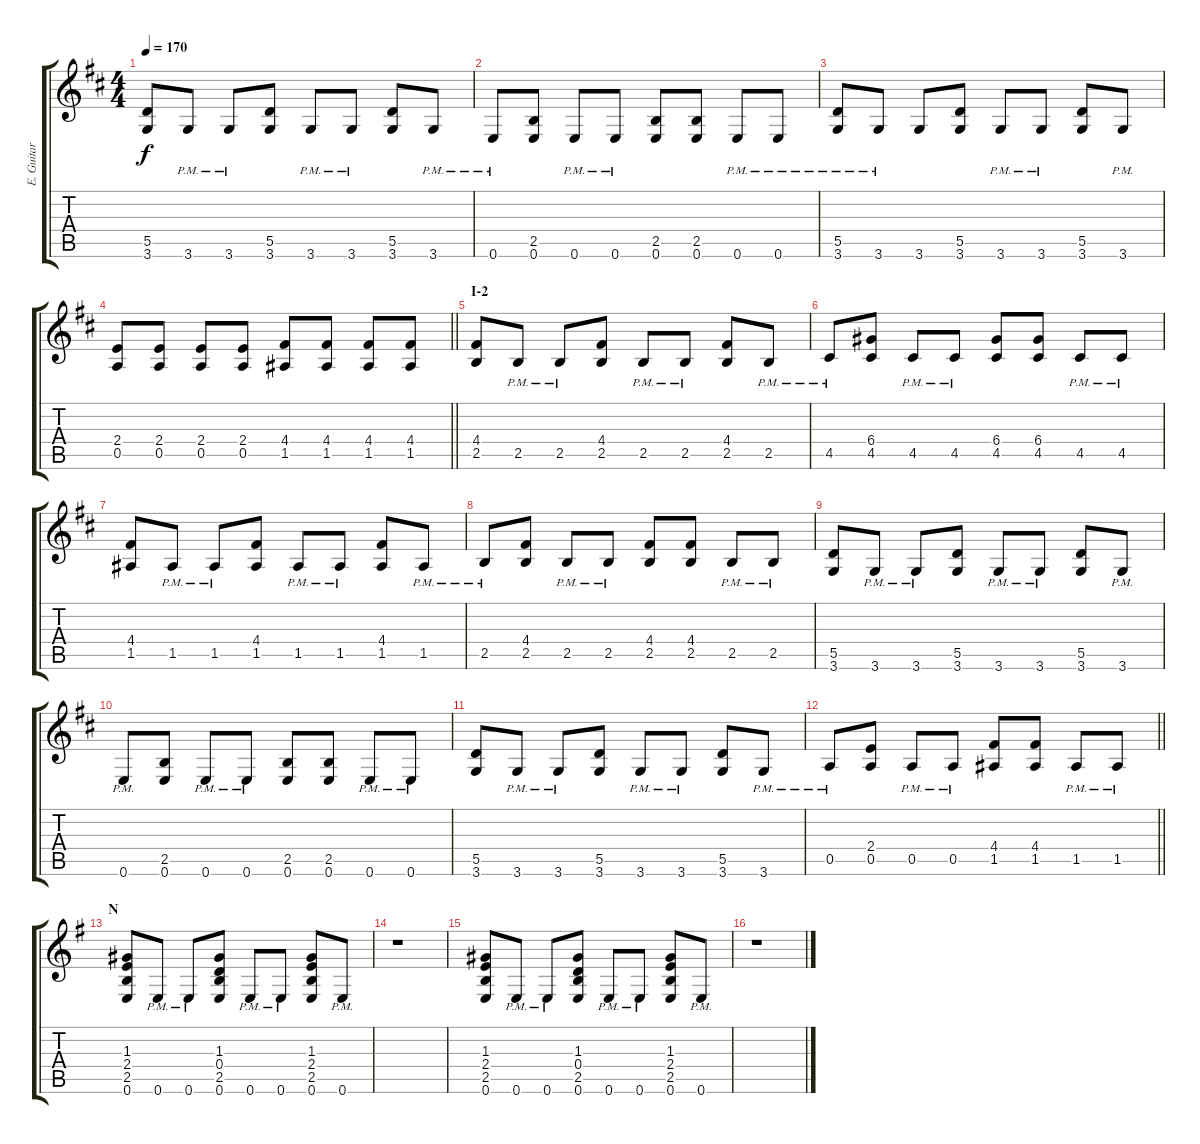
\track ("E. Guitar II" "E. Guitar ") {instrument overdrivenguitar}
\staff {score tabs}
\tuning (E4 B3 G3 D3 A2 E2) {hide}
\ts (4 4)
\tempo 170
\clef g2
\ks d
(5.5 3.6).8{dy f} 3.6{pm}.8 3.6{pm}.8 (5.5 3.6).8 3.6{pm}.8 3.6{pm}.8 (5.5 3.6).8 3.6{pm}.8 |
0.6{pm}.8 (2.5 0.6).8 0.6{pm}.8 0.6{pm}.8 (2.5 0.6).8 (2.5 0.6).8 0.6{pm}.8 0.6{pm}.8 |
(5.5{pm} 3.6{pm}).8 3.6{pm}.8 3.6.8 (5.5 3.6).8 3.6{pm}.8 3.6{pm}.8 (5.5 3.6).8 3.6{pm}.8 |
\barLineRight lightlight
(2.4 0.5).8 (2.4 0.5).8 (2.4 0.5).8 (2.4 0.5).8 (4.4 1.5).8 (4.4 1.5).8 (4.4 1.5).8 (4.4 1.5).8 |
\section ("" "I-2")
(4.4 2.5).8 2.5{pm}.8 2.5{pm}.8 (4.4 2.5).8 2.5{pm}.8 2.5{pm}.8 (4.4 2.5).8 2.5{pm}.8 |
4.5{pm}.8 (6.4 4.5).8 4.5{pm}.8 4.5{pm}.8 (6.4 4.5).8 (6.4 4.5).8 4.5{pm}.8 4.5{pm}.8 |
(4.4 1.5).8 1.5{pm}.8 1.5{pm}.8 (4.4 1.5).8 1.5{pm}.8 1.5{pm}.8 (4.4 1.5).8 1.5{pm}.8 |
2.5{pm}.8 (4.4 2.5).8 2.5{pm}.8 2.5{pm}.8 (4.4 2.5).8 (4.4 2.5).8 2.5{pm}.8 2.5{pm}.8 |
(5.5 3.6).8 3.6{pm}.8 3.6{pm}.8 (5.5 3.6).8 3.6{pm}.8 3.6{pm}.8 (5.5 3.6).8 3.6{pm}.8 |
0.6{pm}.8 (2.5 0.6).8 0.6{pm}.8 0.6{pm}.8 (2.5 0.6).8 (2.5 0.6).8 0.6{pm}.8 0.6{pm}.8 |
(5.5 3.6).8 3.6{pm}.8 3.6{pm}.8 (5.5 3.6).8 3.6{pm}.8 3.6{pm}.8 (5.5 3.6).8 3.6{pm}.8 |
\barLineRight lightlight
0.5{pm}.8 (2.4 0.5).8 0.5{pm}.8 0.5{pm}.8 (4.4 1.5).8 (4.4 1.5).8 1.5{pm}.8 1.5{pm}.8 |
\section ("" "N")
\ks g
(1.3 2.4 2.5 0.6).8 0.6{pm}.8 0.6{pm}.8 (1.3 0.4 2.5 0.6).8 0.6{pm}.8 0.6{pm}.8 (1.3 2.4 2.5 0.6).8 0.6{pm}.8 |
r.1 |
(1.3 2.4 2.5 0.6).8 0.6{pm}.8 0.6{pm}.8 (1.3 0.4 2.5 0.6).8 0.6{pm}.8 0.6{pm}.8 (1.3 2.4 2.5 0.6).8 0.6{pm}.8 |
r.1
